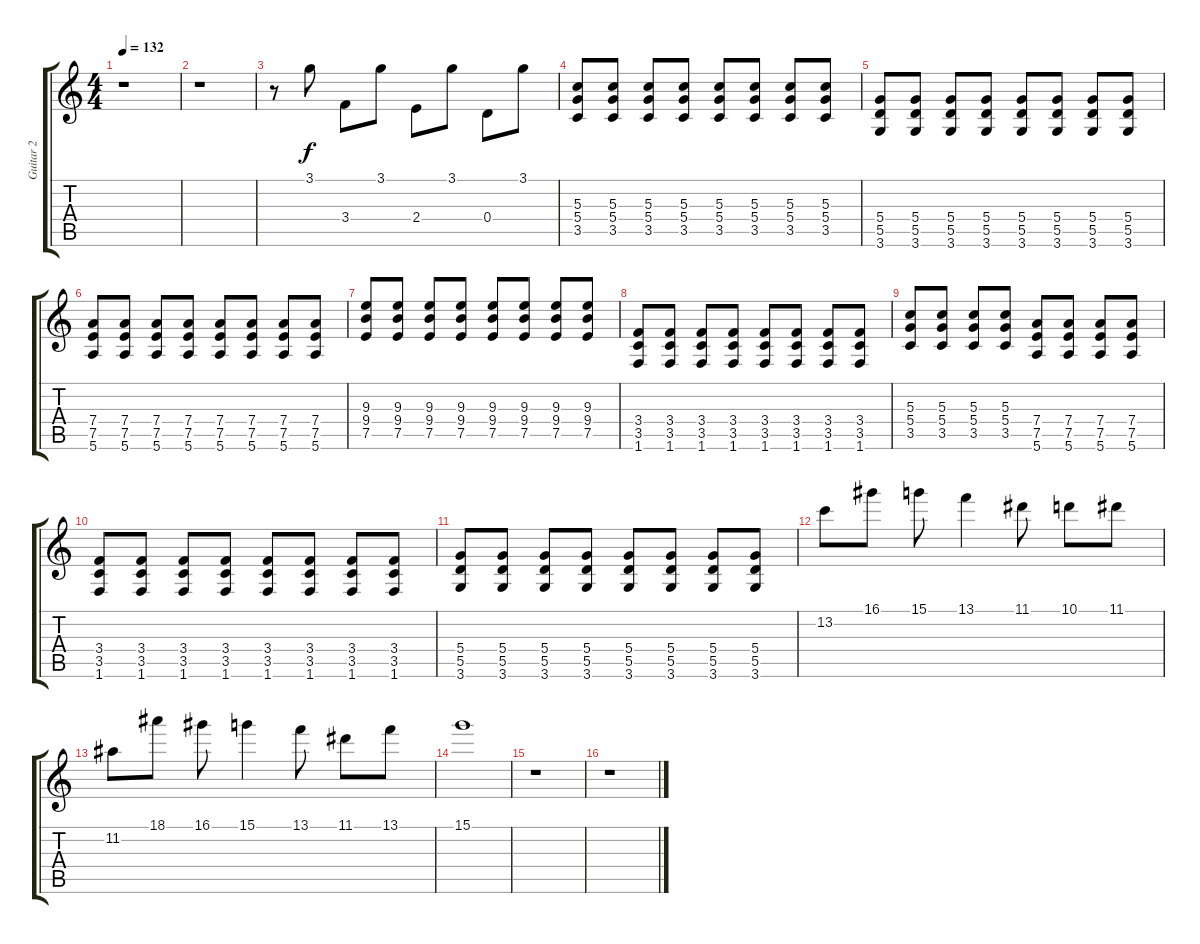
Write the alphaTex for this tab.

\track ("Guitar 2" "Guitar 2") {instrument overdrivenguitar}
\staff {score tabs}
\tuning (E4 B3 G3 D3 A2 E2) {hide}
\ts (4 4)
\tempo 132
\clef g2
\ks c
r.1{txt "" dy f instrument overdrivenguitar} |
r.1{volume 16 balance 8 instrument electricguitarjazz} |
r.8 3.1.8 3.4.8 3.1.8 2.4.8 3.1.8 0.4.8 3.1.8 |
(5.3 5.4 3.5).8{volume 8 balance 0 instrument overdrivenguitar} (5.3 5.4 3.5).8 (5.3 5.4 3.5).8 (5.3 5.4 3.5).8 (5.3 5.4 3.5).8 (5.3 5.4 3.5).8 (5.3 5.4 3.5).8 (5.3 5.4 3.5).8 |
(5.4 5.5 3.6).8 (5.4 5.5 3.6).8 (5.4 5.5 3.6).8 (5.4 5.5 3.6).8 (5.4 5.5 3.6).8 (5.4 5.5 3.6).8 (5.4 5.5 3.6).8 (5.4 5.5 3.6).8 |
(7.4 7.5 5.6).8 (7.4 7.5 5.6).8 (7.4 7.5 5.6).8 (7.4 7.5 5.6).8 (7.4 7.5 5.6).8 (7.4 7.5 5.6).8 (7.4 7.5 5.6).8 (7.4 7.5 5.6).8 |
(9.3 9.4 7.5).8 (9.3 9.4 7.5).8 (9.3 9.4 7.5).8 (9.3 9.4 7.5).8 (9.3 9.4 7.5).8 (9.3 9.4 7.5).8 (9.3 9.4 7.5).8 (9.3 9.4 7.5).8 |
(3.4 3.5 1.6).8 (3.4 3.5 1.6).8 (3.4 3.5 1.6).8 (3.4 3.5 1.6).8 (3.4 3.5 1.6).8 (3.4 3.5 1.6).8 (3.4 3.5 1.6).8 (3.4 3.5 1.6).8 |
(5.3 5.4 3.5).8 (5.3 5.4 3.5).8 (5.3 5.4 3.5).8 (5.3 5.4 3.5).8 (7.4 7.5 5.6).8 (7.4 7.5 5.6).8 (7.4 7.5 5.6).8 (7.4 7.5 5.6).8 |
(3.4 3.5 1.6).8 (3.4 3.5 1.6).8 (3.4 3.5 1.6).8 (3.4 3.5 1.6).8 (3.4 3.5 1.6).8 (3.4 3.5 1.6).8 (3.4 3.5 1.6).8 (3.4 3.5 1.6).8 |
(5.4 5.5 3.6).8 (5.4 5.5 3.6).8 (5.4 5.5 3.6).8 (5.4 5.5 3.6).8 (5.4 5.5 3.6).8 (5.4 5.5 3.6).8 (5.4 5.5 3.6).8 (5.4 5.5 3.6).8 |
13.2.8{volume 11 instrument overdrivenguitar} 16.1.8 15.1.8 13.1.4 11.1.8 10.1.8 11.1.8 |
11.2.8 18.1.8 16.1.8 15.1.4 13.1.8 11.1.8 13.1.8 |
15.1.1 |
r.1 |
r.1
